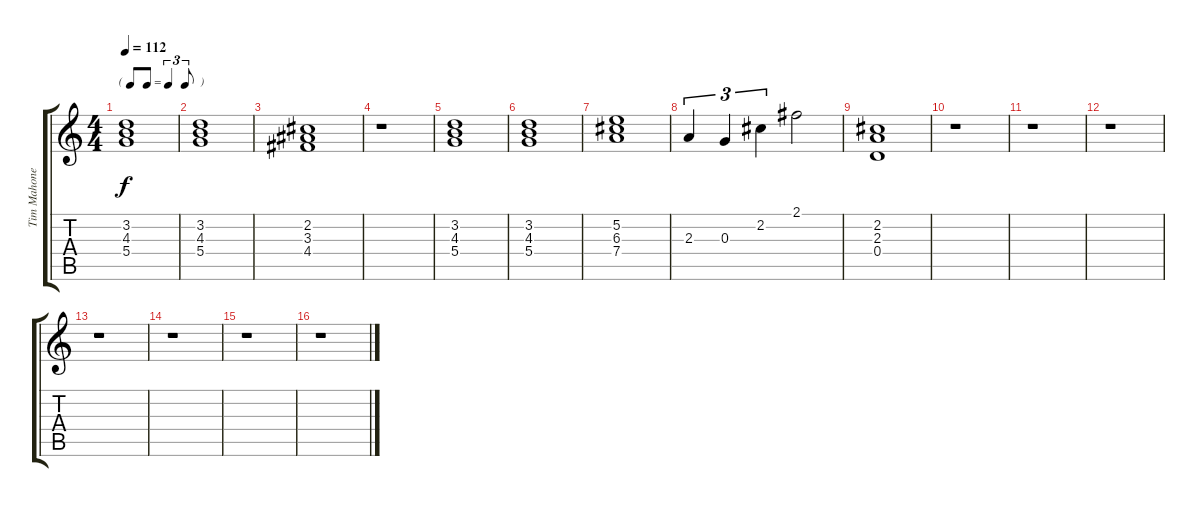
\track ("Tim Mahoney Clean" "Tim Mahone") {instrument acousticguitarsteel}
\staff {score tabs}
\tuning (E4 B3 G3 D3 A2 E2) {hide}
\ts (4 4)
\tf triplet8th
\tempo 112
\clef g2
\ks c
(3.2 4.3 5.4).1{dy f} |
(3.2 4.3 5.4).1 |
(2.2 3.3 4.4).1 |
r.1 |
(3.2 4.3 5.4).1 |
(3.2 4.3 5.4).1 |
(5.2 6.3 7.4).1 |
2.3.4{tu (3 2)} 0.3.4{tu (3 2)} 2.2.4{tu (3 2)} 2.1.2 |
(2.2 2.3 0.4).1 |
r.1 |
r.1 |
r.1 |
r.1 |
r.1 |
r.1 |
r.1
